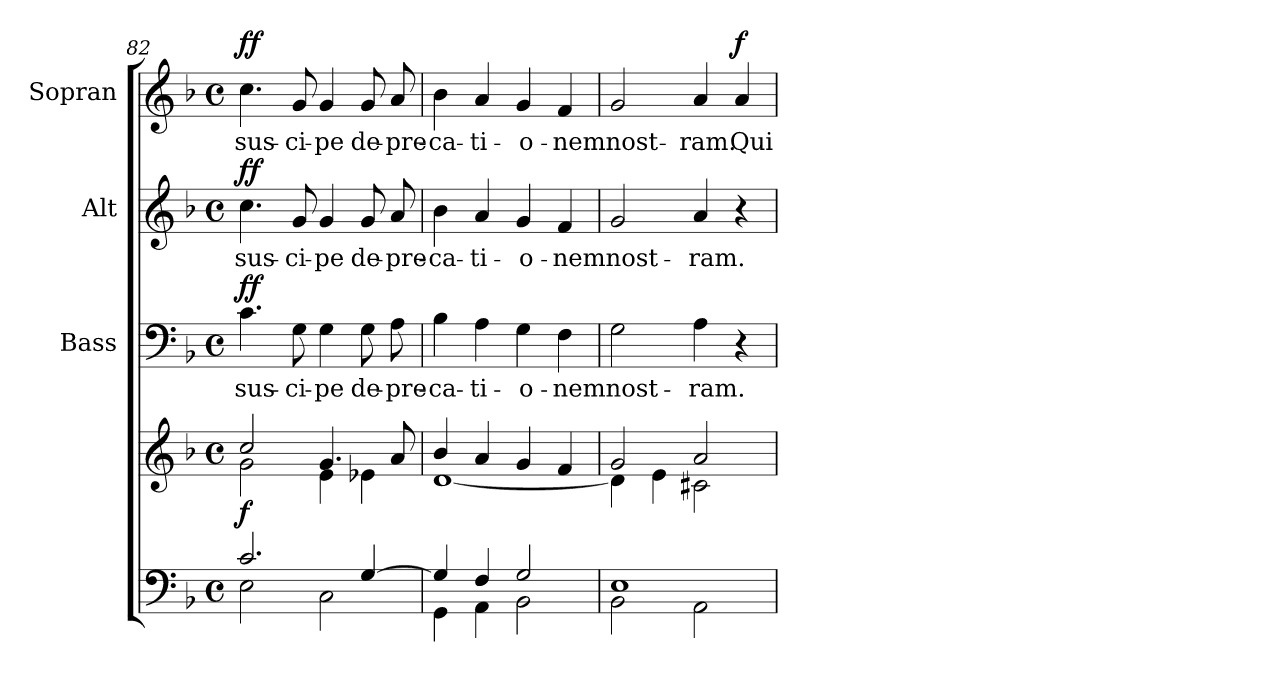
**kern	**kern	**dynam	**kern	**text	**dynam	**kern	**text	**dynam	**kern	**text	**dynam
*part4	*part4	*part4	*part3	*part3	*part3	*part2	*part2	*part2	*part1	*part1	*part1
*staff5	*staff4	*staff4/5	*staff3	*staff3	*staff3	*staff2	*staff2	*staff2	*staff1	*staff1	*staff1
*	*	*	*I"Bass	*	*	*I"Alt	*	*	*I"Sopran	*	*
*	*	*	*I'B.	*	*	*I'A.	*	*	*I'S.	*	*
!!LO:LB:g=z
*clefF4	*clefG2	*	*clefF4	*	*	*clefG2	*	*	*clefG2	*	*
*k[b-]	*k[b-]	*	*k[b-]	*	*	*k[b-]	*	*	*k[b-]	*	*
*F:	*F:	*	*F:	*	*	*F:	*	*	*F:	*	*
*M4/4	*M4/4	*	*M4/4	*	*	*M4/4	*	*	*M4/4	*	*
*met(c)	*met(c)	*	*met(c)	*	*	*met(c)	*	*	*met(c)	*	*
=82	=82	=82	=82	=82	=82	=82	=82	=82	=82	=82	=82
*^	*^	*	*	*	*	*	*	*	*	*	*
!	!	!	!	!LO:DY:b	!	!LO:LY:b	!LO:DY:a	!	!LO:LY:b	!LO:DY:a	!	!LO:LY:b	!LO:DY:a
2.c/	2E\	2cc/	2g\	f	4.c\	sus-	ff	4.cc\	sus-	ff	4.cc\	sus-	ff
!	!	!	!	!	!	!LO:LY:b	!	!	!LO:LY:b	!	!	!LO:LY:b	!
.	.	.	.	.	8G\	-ci-	.	8g/	-ci-	.	8g/	-ci-	.
!	!	!	!	!	!	!LO:LY:b	!	!	!LO:LY:b	!	!	!LO:LY:b	!
.	2C\	4.g/	4e\	.	4G\	-pe	.	4g/	-pe	.	4g/	-pe	.
!	!	!	!	!	!	!LO:LY:b	!	!	!LO:LY:b	!	!	!LO:LY:b	!
[>4G/	.	.	4e-X\	.	8G\	de-	.	8g/	de-	.	8g/	de-	.
!	!	!	!	!	!	!LO:LY:b	!	!	!LO:LY:b	!	!	!LO:LY:b	!
.	.	8a/	.	.	8A\	-pre-	.	8a/	-pre-	.	8a/	-pre-	.
=83	=83	=83	=83	=83	=83	=83	=83	=83	=83	=83	=83	=83	=83
!	!	!	!	!	!	!LO:LY:b	!	!	!LO:LY:b	!	!	!LO:LY:b	!
4G/]	4GG\	4b-/	[<1d	.	4B-\	-ca-	.	4b-\	-ca-	.	4b-\	-ca-	.
!	!	!	!	!	!	!LO:LY:b	!	!	!LO:LY:b	!	!	!LO:LY:b	!
4F/	4AA\	4a/	.	.	4A\	-ti-	.	4a/	-ti-	.	4a/	-ti-	.
!	!	!	!	!	!	!LO:LY:b	!	!	!LO:LY:b	!	!	!LO:LY:b	!
2G/	2BB-\	4g/	.	.	4G\	-o-	.	4g/	-o-	.	4g/	-o-	.
!	!	!	!	!	!	!LO:LY:b	!	!	!LO:LY:b	!	!	!LO:LY:b	!
.	.	4f/	.	.	4F\	-nem	.	4f/	-nem	.	4f/	-nem	.
=84	=84	=84	=84	=84	=84	=84	=84	=84	=84	=84	=84	=84	=84
!	!	!	!	!	!	!LO:LY:b	!	!	!LO:LY:b	!	!	!LO:LY:b	!
1E	2BB-\	2g/	4d\]	.	2G\	nost-	.	2g/	nost-	.	2g/	nost-	.
.	.	.	4e\	.	.	.	.	.	.	.	.	.	.
!	!	!	!	!	!	!LO:LY:b	!	!	!LO:LY:b	!	!	!LO:LY:b	!
.	2AA\	2a/	2c#X\	.	4A\	-ram.	.	4a/	-ram.	.	4a/	-ram.	.
!	!	!	!	!	!	!	!	!	!	!	!	!LO:LY:b	!LO:DY:a
.	.	.	.	.	4r	.	.	4r	.	.	4a/	Qui	f
*v	*v	*	*	*	*	*	*	*	*	*	*	*	*
*	*v	*v	*	*	*	*	*	*	*	*	*	*
=	=	=	=	=	=	=	=	=	=	=	=
*-	*-	*-	*-	*-	*-	*-	*-	*-	*-	*-	*-
